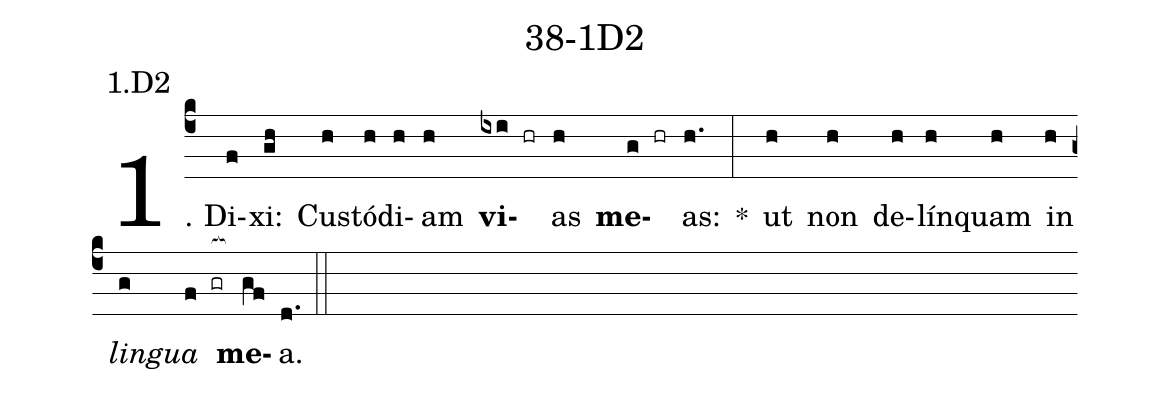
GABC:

name: 38-1D2;
annotation: 1.D2;
%%
(c4)1. Di(f)xi:(gh) Cus(h)tó(h)di(h)am(h) <b>vi</b>(ixi hr)as(h) <b>me</b>(g hr)as:(h.) *(:) ut(h) non(h) de(h)lín(h)quam(h) in(h) <i>lin</i>(g)<i>gua</i>(f gr[ocb:1{]) <b>me</b>(gf[ocb:0}])a.(d.) (::)
